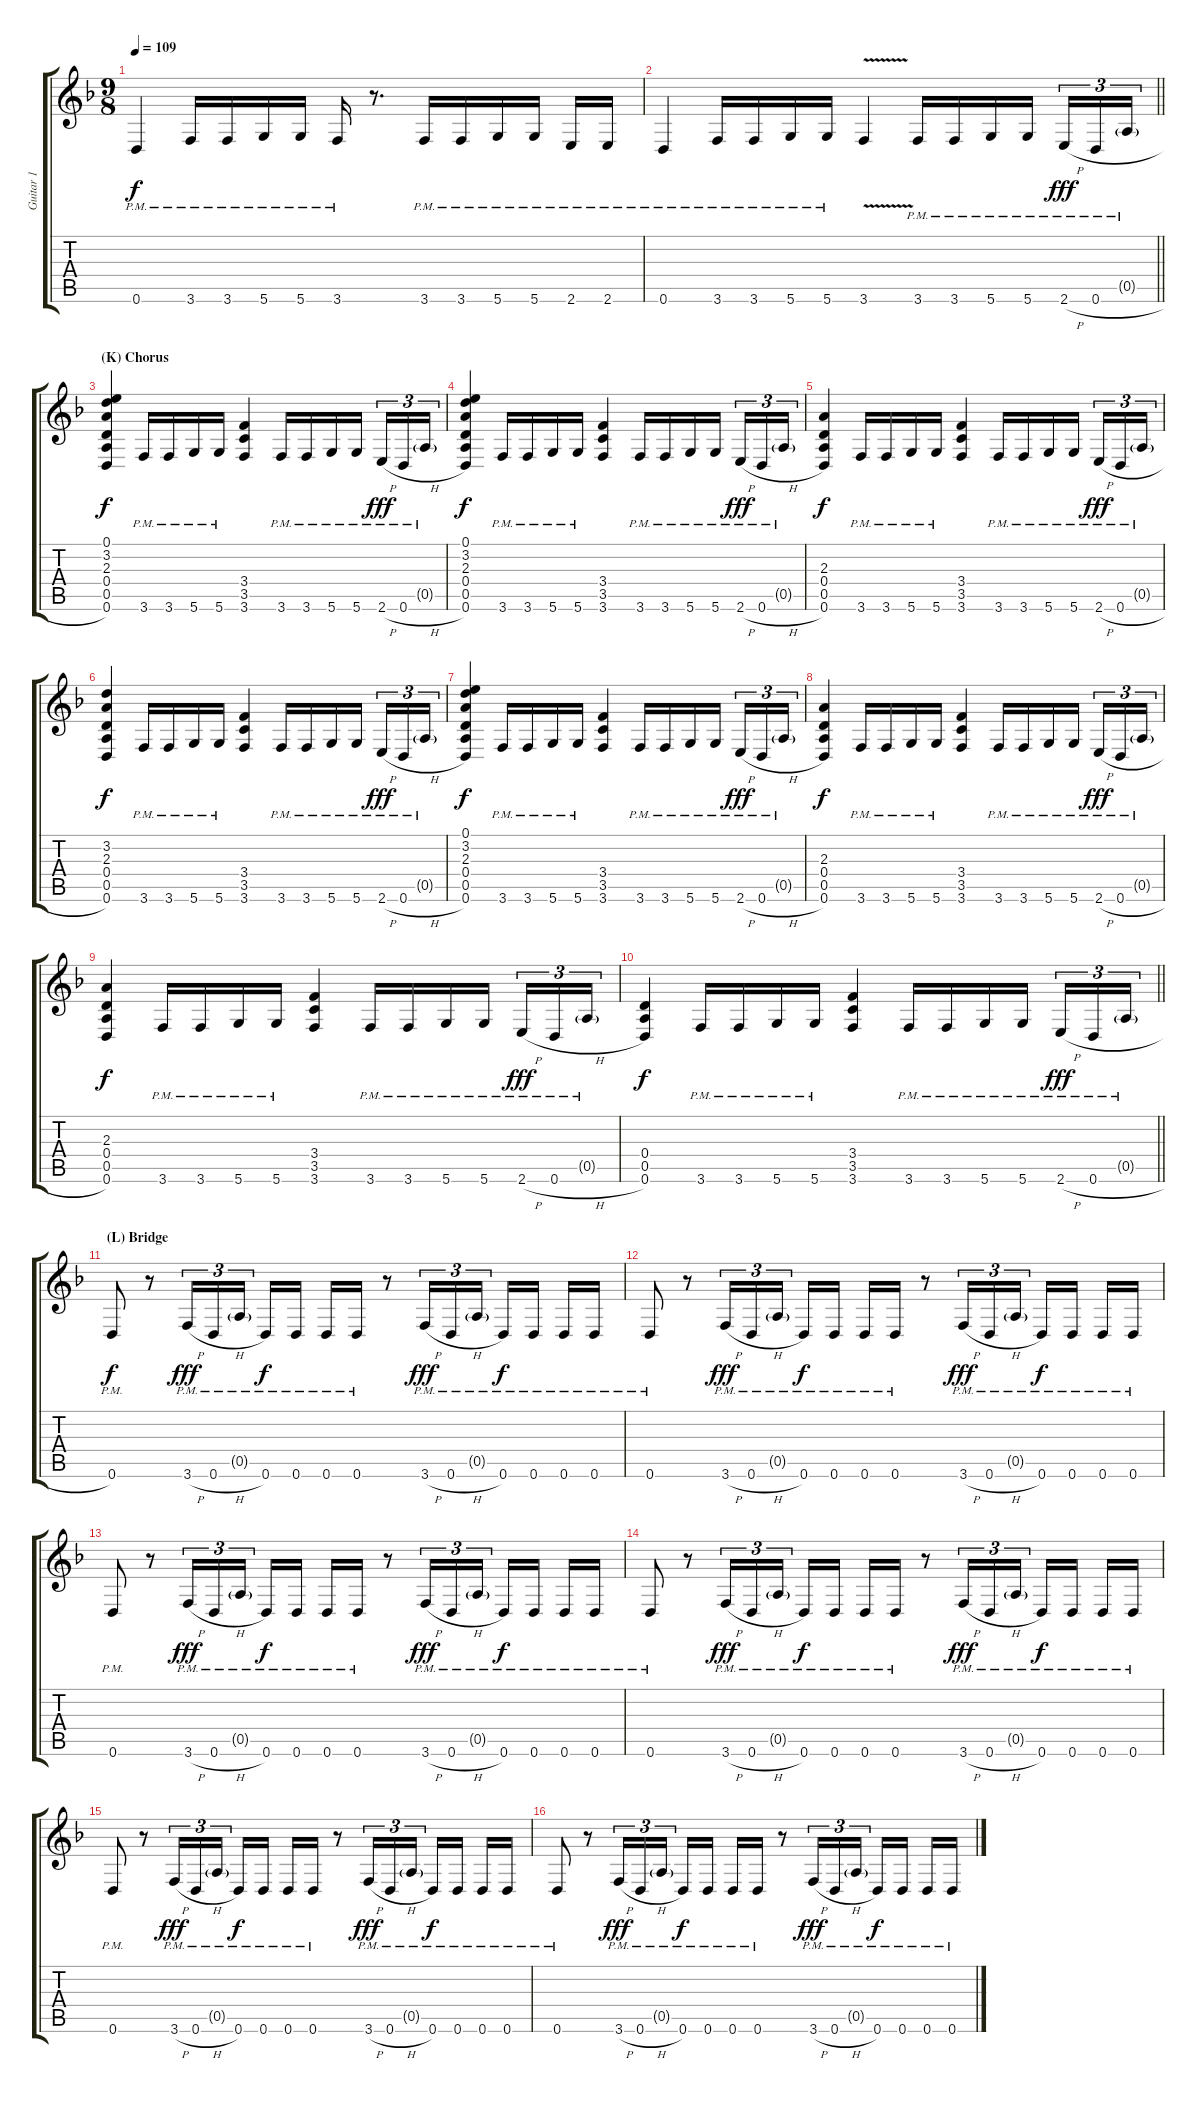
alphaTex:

\track ("Guitar 1" "Guitar 1") {instrument distortionguitar}
\staff {score tabs}
\tuning (E4 B3 G3 D3 A2 D2) {hide}
\ts (9 8)
\tempo 109
\clef g2
\ks dminor
0.6{pm}.4{dy f} 3.6{pm}.16 3.6{pm}.16{beam merge} 5.6{pm}.16 5.6{pm}.16{beam split} 3.6{pm}.16 r.8{d} 3.6{pm}.16 3.6{pm}.16 5.6{pm}.16 5.6{pm}.16{beam split} 2.6{pm}.16 2.6{pm}.16 |
\barLineRight lightlight
0.6{pm}.4 3.6{pm}.16 3.6{pm}.16{beam merge} 5.6{pm}.16 5.6{pm}.16 3.6{v}.4 3.6{pm}.16 3.6{pm}.16 5.6{pm}.16 5.6{pm}.16{beam split} 2.6{h pm}.16{tu (3 2) dy fff} 0.6{h pm}.16{tu (3 2)} 0.5{g pm}.16{tu (3 2)} |
\section ("" "(K) Chorus")
(0.1 3.2 2.3 0.4 0.5 0.6).4{dy f} 3.6{pm}.16 3.6{pm}.16{beam merge} 5.6{pm}.16 5.6{pm}.16 (3.4 3.5 3.6).4 3.6{pm}.16 3.6{pm}.16 5.6{pm}.16 5.6{pm}.16{beam split} 2.6{h pm}.16{tu (3 2) dy fff} 0.6{h pm}.16{tu (3 2)} 0.5{g pm}.16{tu (3 2)} |
(0.1 3.2 2.3 0.4 0.5 0.6).4{dy f} 3.6{pm}.16 3.6{pm}.16{beam merge} 5.6{pm}.16 5.6{pm}.16 (3.4 3.5 3.6).4 3.6{pm}.16 3.6{pm}.16 5.6{pm}.16 5.6{pm}.16{beam split} 2.6{h pm}.16{tu (3 2) dy fff} 0.6{h pm}.16{tu (3 2)} 0.5{g pm}.16{tu (3 2)} |
(2.3 0.4 0.5 0.6).4{dy f} 3.6{pm}.16 3.6{pm}.16{beam merge} 5.6{pm}.16 5.6{pm}.16 (3.4 3.5 3.6).4 3.6{pm}.16 3.6{pm}.16 5.6{pm}.16 5.6{pm}.16{beam split} 2.6{h pm}.16{tu (3 2) dy fff} 0.6{h pm}.16{tu (3 2)} 0.5{g pm}.16{tu (3 2)} |
(3.2 2.3 0.4 0.5 0.6).4{dy f} 3.6{pm}.16 3.6{pm}.16{beam merge} 5.6{pm}.16 5.6{pm}.16 (3.4 3.5 3.6).4 3.6{pm}.16 3.6{pm}.16 5.6{pm}.16 5.6{pm}.16{beam split} 2.6{h pm}.16{tu (3 2) dy fff} 0.6{h pm}.16{tu (3 2)} 0.5{g pm}.16{tu (3 2)} |
(0.1 3.2 2.3 0.4 0.5 0.6).4{dy f} 3.6{pm}.16 3.6{pm}.16{beam merge} 5.6{pm}.16 5.6{pm}.16 (3.4 3.5 3.6).4 3.6{pm}.16 3.6{pm}.16 5.6{pm}.16 5.6{pm}.16{beam split} 2.6{h pm}.16{tu (3 2) dy fff} 0.6{h pm}.16{tu (3 2)} 0.5{g pm}.16{tu (3 2)} |
(2.3 0.4 0.5 0.6).4{dy f} 3.6{pm}.16 3.6{pm}.16{beam merge} 5.6{pm}.16 5.6{pm}.16 (3.4 3.5 3.6).4 3.6{pm}.16 3.6{pm}.16 5.6{pm}.16 5.6{pm}.16{beam split} 2.6{h pm}.16{tu (3 2) dy fff} 0.6{h pm}.16{tu (3 2)} 0.5{g pm}.16{tu (3 2)} |
(2.3 0.4 0.5 0.6).4{dy f} 3.6{pm}.16 3.6{pm}.16{beam merge} 5.6{pm}.16 5.6{pm}.16 (3.4 3.5 3.6).4 3.6{pm}.16 3.6{pm}.16 5.6{pm}.16 5.6{pm}.16{beam split} 2.6{h pm}.16{tu (3 2) dy fff} 0.6{h pm}.16{tu (3 2)} 0.5{g pm}.16{tu (3 2)} |
\barLineRight lightlight
(0.4 0.5 0.6).4{dy f} 3.6{pm}.16 3.6{pm}.16{beam merge} 5.6{pm}.16 5.6{pm}.16 (3.4 3.5 3.6).4 3.6{pm}.16 3.6{pm}.16 5.6{pm}.16 5.6{pm}.16{beam split} 2.6{h pm}.16{tu (3 2) dy fff} 0.6{h pm}.16{tu (3 2)} 0.5{g pm}.16{tu (3 2)} |
\section ("" "(L) Bridge")
0.6{pm}.8{dy f} r.8{beam split} 3.6{h pm}.16{tu (3 2) dy fff} 0.6{h pm}.16{tu (3 2)} 0.5{g pm}.16{tu (3 2) beam splitsecondary} 0.6{pm}.16{dy f} 0.6{pm}.16{beam split} 0.6{pm}.16 0.6{pm}.16 r.8{beam split} 3.6{h pm}.16{tu (3 2) dy fff} 0.6{h pm}.16{tu (3 2)} 0.5{g pm}.16{tu (3 2) beam splitsecondary} 0.6{pm}.16{dy f} 0.6{pm}.16{beam split} 0.6{pm}.16 0.6{pm}.16 |
0.6{pm}.8 r.8{beam split} 3.6{h pm}.16{tu (3 2) dy fff} 0.6{h pm}.16{tu (3 2)} 0.5{g pm}.16{tu (3 2) beam splitsecondary} 0.6{pm}.16{dy f} 0.6{pm}.16{beam split} 0.6{pm}.16 0.6{pm}.16 r.8{beam split} 3.6{h pm}.16{tu (3 2) dy fff} 0.6{h pm}.16{tu (3 2)} 0.5{g pm}.16{tu (3 2) beam splitsecondary} 0.6{pm}.16{dy f} 0.6{pm}.16{beam split} 0.6{pm}.16 0.6{pm}.16 |
0.6{pm}.8 r.8{beam split} 3.6{h pm}.16{tu (3 2) dy fff} 0.6{h pm}.16{tu (3 2)} 0.5{g pm}.16{tu (3 2) beam splitsecondary} 0.6{pm}.16{dy f} 0.6{pm}.16{beam split} 0.6{pm}.16 0.6{pm}.16 r.8{beam split} 3.6{h pm}.16{tu (3 2) dy fff} 0.6{h pm}.16{tu (3 2)} 0.5{g pm}.16{tu (3 2) beam splitsecondary} 0.6{pm}.16{dy f} 0.6{pm}.16{beam split} 0.6{pm}.16 0.6{pm}.16 |
0.6{pm}.8 r.8{beam split} 3.6{h pm}.16{tu (3 2) dy fff} 0.6{h pm}.16{tu (3 2)} 0.5{g pm}.16{tu (3 2) beam splitsecondary} 0.6{pm}.16{dy f} 0.6{pm}.16{beam split} 0.6{pm}.16 0.6{pm}.16 r.8{beam split} 3.6{h pm}.16{tu (3 2) dy fff} 0.6{h pm}.16{tu (3 2)} 0.5{g pm}.16{tu (3 2) beam splitsecondary} 0.6{pm}.16{dy f} 0.6{pm}.16{beam split} 0.6{pm}.16 0.6{pm}.16 |
0.6{pm}.8 r.8{beam split} 3.6{h pm}.16{tu (3 2) dy fff} 0.6{h pm}.16{tu (3 2)} 0.5{g pm}.16{tu (3 2) beam splitsecondary} 0.6{pm}.16{dy f} 0.6{pm}.16{beam split} 0.6{pm}.16 0.6{pm}.16 r.8{beam split} 3.6{h pm}.16{tu (3 2) dy fff} 0.6{h pm}.16{tu (3 2)} 0.5{g pm}.16{tu (3 2) beam splitsecondary} 0.6{pm}.16{dy f} 0.6{pm}.16{beam split} 0.6{pm}.16 0.6{pm}.16 |
0.6{pm}.8 r.8{beam split} 3.6{h pm}.16{tu (3 2) dy fff} 0.6{h pm}.16{tu (3 2)} 0.5{g pm}.16{tu (3 2) beam splitsecondary} 0.6{pm}.16{dy f} 0.6{pm}.16{beam split} 0.6{pm}.16 0.6{pm}.16 r.8{beam split} 3.6{h pm}.16{tu (3 2) dy fff} 0.6{h pm}.16{tu (3 2)} 0.5{g pm}.16{tu (3 2) beam splitsecondary} 0.6{pm}.16{dy f} 0.6{pm}.16{beam split} 0.6{pm}.16 0.6{pm}.16
